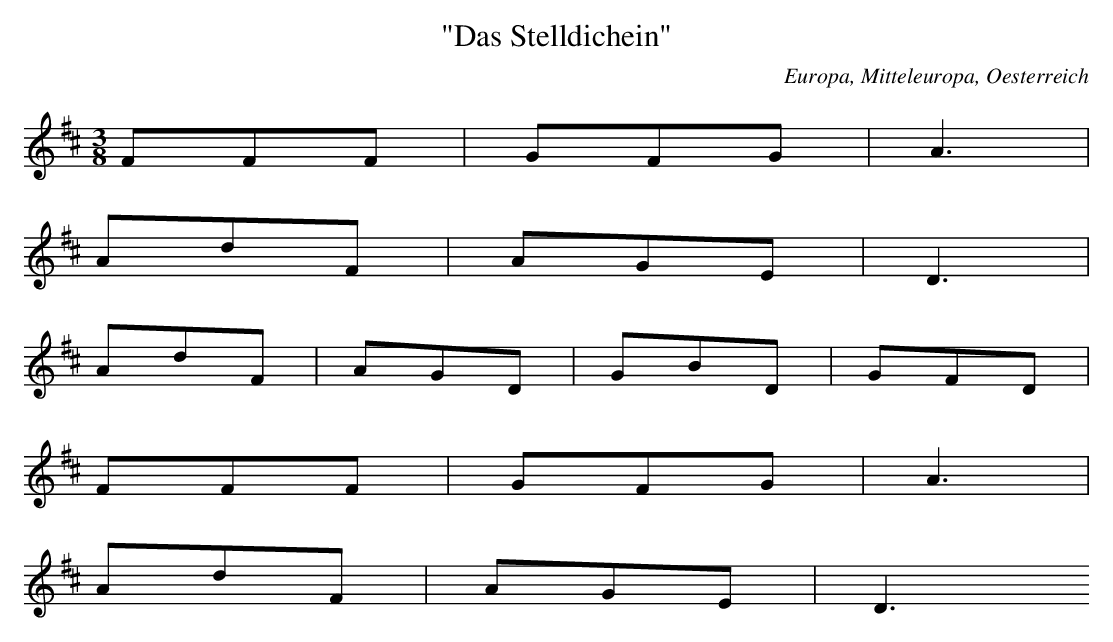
X:1
T: "Das Stelldichein"
O: Europa, Mitteleuropa, Oesterreich
M: 3/8
L: 1/8
K: D
FFF | GFG | A3 |
AdF | AGE | D3 |
AdF | AGD | GBD | GFD |
FFF | GFG | A3 |
AdF | AGE | D3
